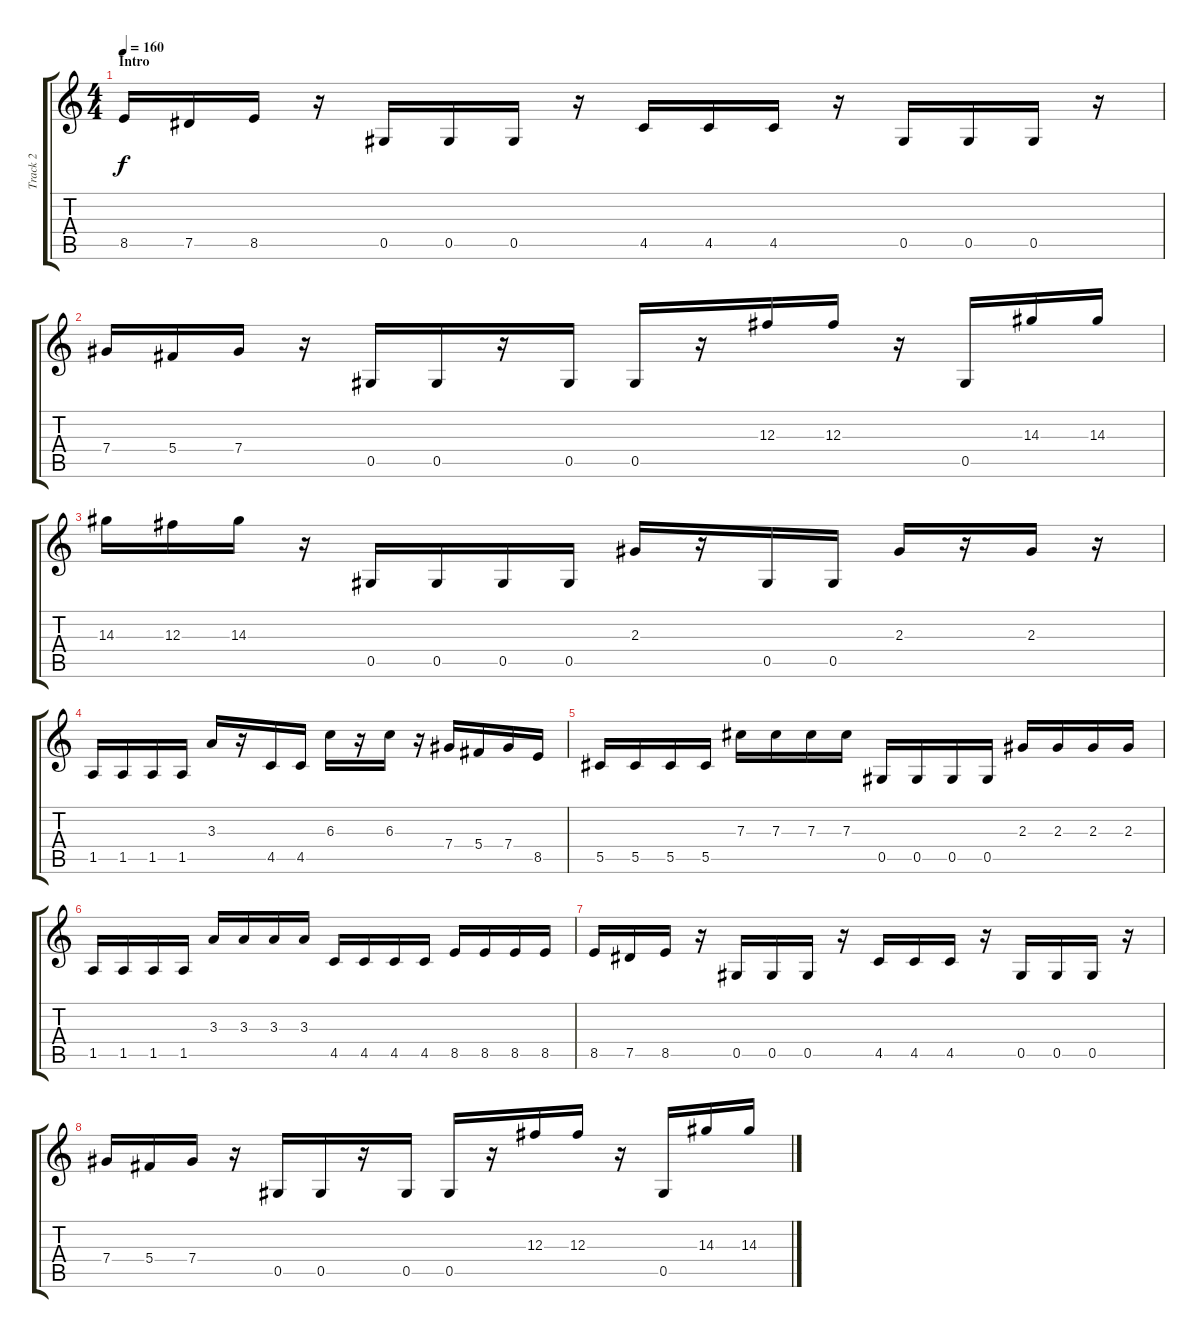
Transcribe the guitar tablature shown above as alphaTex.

\track ("Track 2" "Track 2") {instrument distortionguitar}
\staff {score tabs}
\tuning (Eb4 Bb3 Gb3 Db3 Ab2 Eb2) {hide}
\ts (4 4)
\section ("" "Intro")
\tempo 160
\clef g2
\ks c
8.5.16{dy f instrument distortionguitar} 7.5.16 8.5.16 r.16 0.5.16 0.5.16 0.5.16 r.16 4.5.16 4.5.16 4.5.16 r.16 0.5.16 0.5.16 0.5.16 r.16 |
7.4.16 5.4.16 7.4.16 r.16 0.5.16 0.5.16 r.16 0.5.16 0.5.16 r.16 12.3.16 12.3.16 r.16 0.5.16 14.3.16 14.3.16 |
14.3.16 12.3.16 14.3.16 r.16 0.5.16 0.5.16 0.5.16 0.5.16 2.3.16 r.16 0.5.16 0.5.16 2.3.16 r.16 2.3.16 r.16 |
1.5.16 1.5.16 1.5.16 1.5.16 3.3.16 r.16 4.5.16 4.5.16 6.3.16 r.16 6.3.16 r.16 7.4.16 5.4.16 7.4.16 8.5.16 |
5.5.16 5.5.16 5.5.16 5.5.16 7.3.16 7.3.16 7.3.16 7.3.16 0.5.16 0.5.16 0.5.16 0.5.16 2.3.16 2.3.16 2.3.16 2.3.16 |
1.5.16 1.5.16 1.5.16 1.5.16 3.3.16 3.3.16 3.3.16 3.3.16 4.5.16 4.5.16 4.5.16 4.5.16 8.5.16 8.5.16 8.5.16 8.5.16 |
8.5.16 7.5.16 8.5.16 r.16 0.5.16 0.5.16 0.5.16 r.16 4.5.16 4.5.16 4.5.16 r.16 0.5.16 0.5.16 0.5.16 r.16 |
7.4.16 5.4.16 7.4.16 r.16 0.5.16 0.5.16 r.16 0.5.16 0.5.16 r.16 12.3.16 12.3.16 r.16 0.5.16 14.3.16 14.3.16
